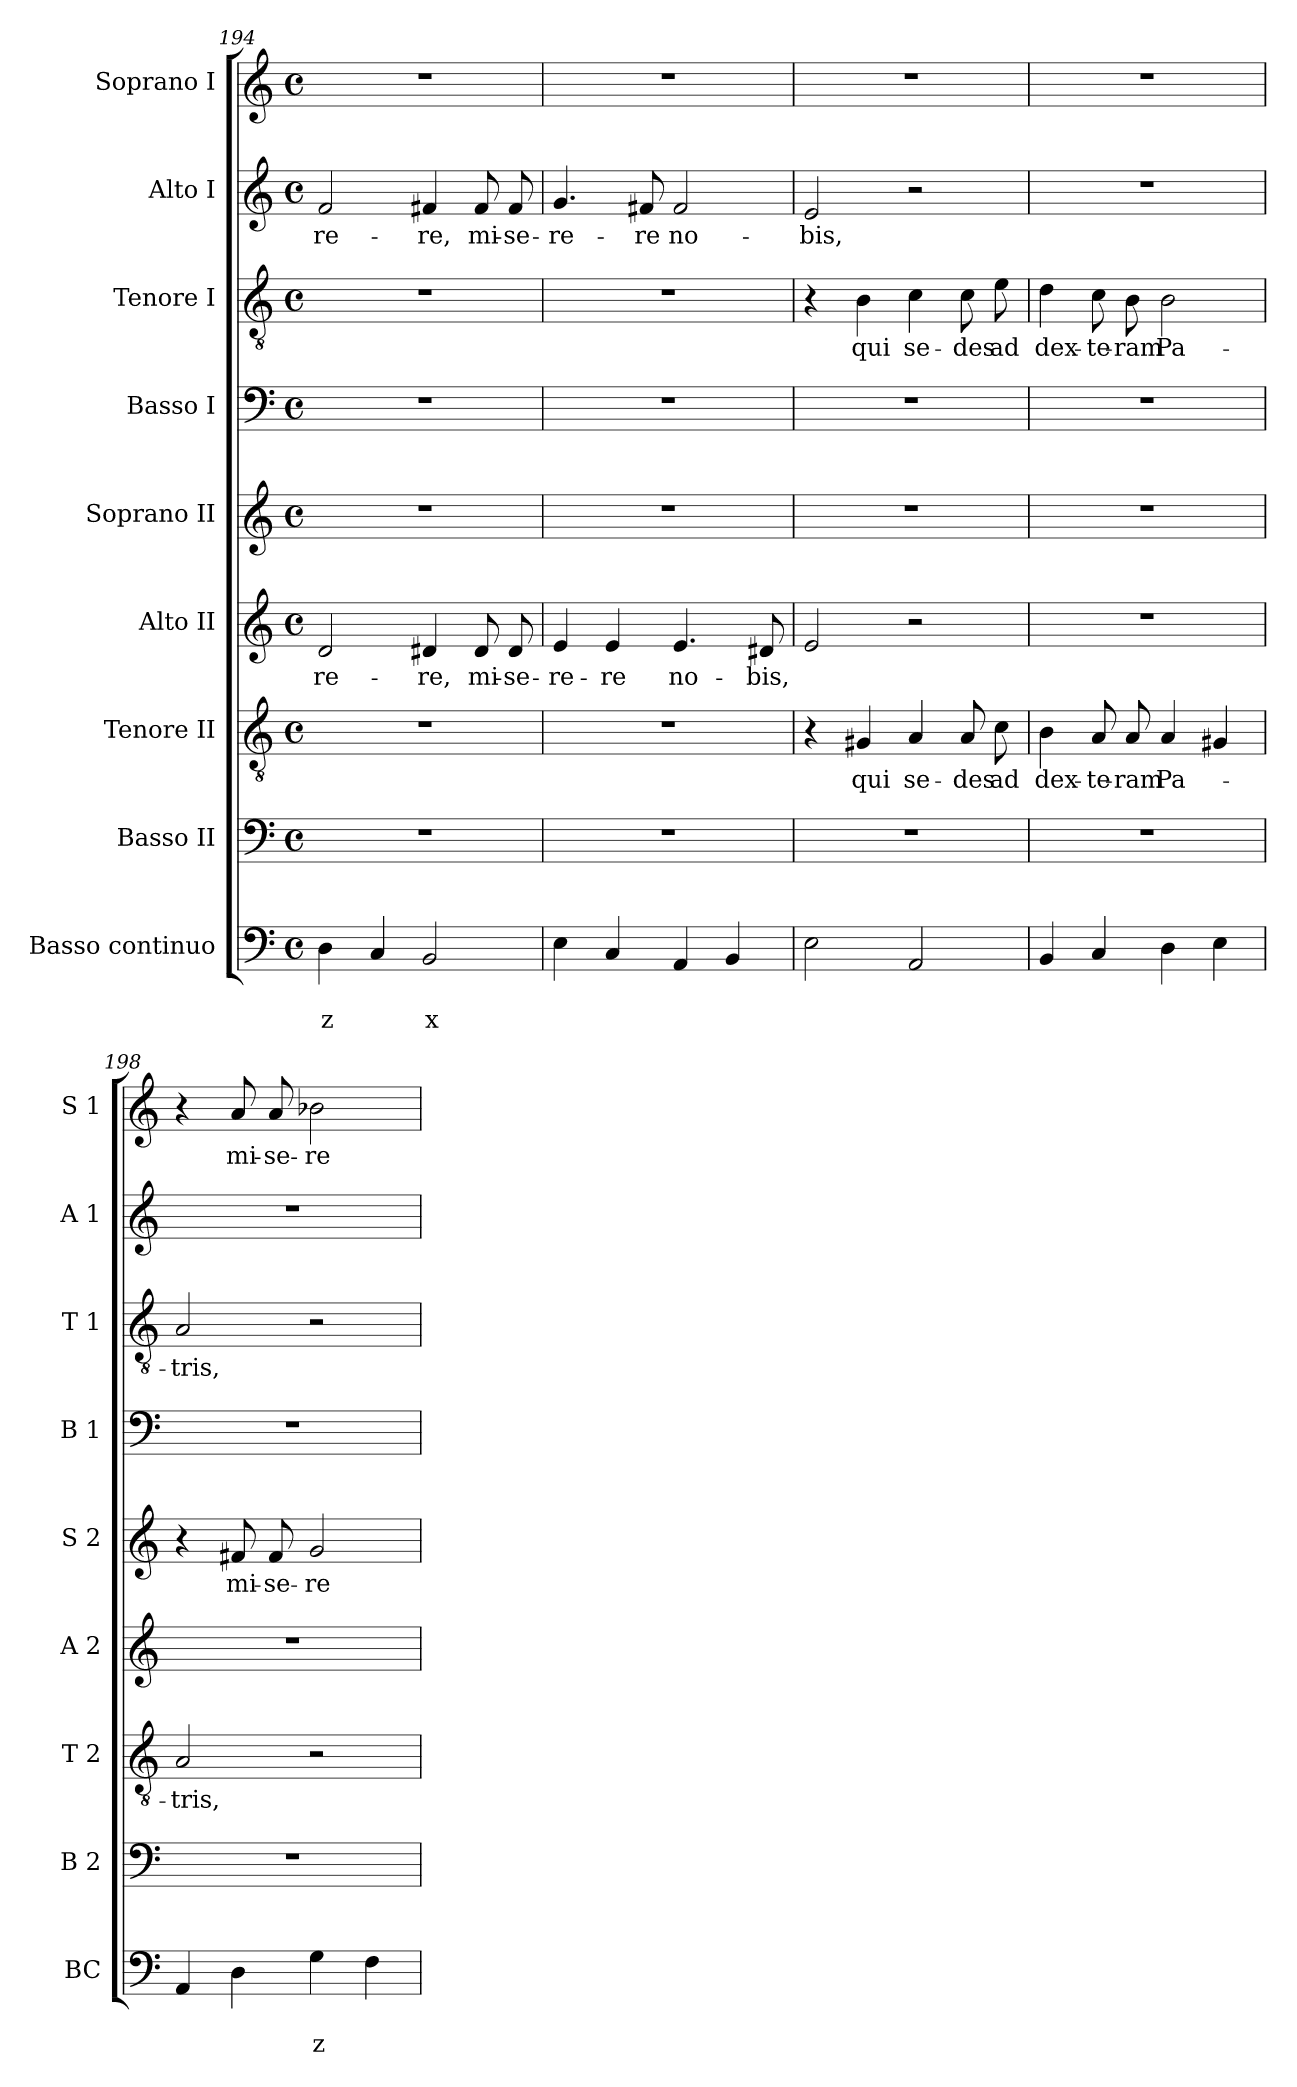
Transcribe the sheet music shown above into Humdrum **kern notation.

**kern	**text	**text	**kern	**kern	**text	**kern	**text	**kern	**text	**kern	**kern	**text	**kern	**text	**kern	**text
*part9	*part9	*part9	*part8	*part7	*part7	*part6	*part6	*part5	*part5	*part4	*part3	*part3	*part2	*part2	*part1	*part1
*staff9	*staff9	*staff9	*staff8	*staff7	*staff7	*staff6	*staff6	*staff5	*staff5	*staff4	*staff3	*staff3	*staff2	*staff2	*staff1	*staff1
*I"Basso continuo	*	*	*I"Basso II	*I"Tenore II	*	*I"Alto II	*	*I"Soprano II	*	*I"Basso I	*I"Tenore I	*	*I"Alto I	*	*I"Soprano I	*
*I'BC	*	*	*I'B 2	*I'T 2	*	*I'A 2	*	*I'S 2	*	*I'B 1	*I'T 1	*	*I'A 1	*	*I'S 1	*
*clefF4	*	*	*clefF4	*clefGv2	*	*clefG2	*	*clefG2	*	*clefF4	*clefGv2	*	*clefG2	*	*clefG2	*
*k[]	*	*	*k[]	*k[]	*	*k[]	*	*k[]	*	*k[]	*k[]	*	*k[]	*	*k[]	*
*C:	*	*	*C:	*C:	*	*C:	*	*C:	*	*C:	*C:	*	*C:	*	*C:	*
*M4/4	*	*	*M4/4	*M4/4	*	*M4/4	*	*M4/4	*	*M4/4	*M4/4	*	*M4/4	*	*M4/4	*
*met(c)	*	*	*met(c)	*met(c)	*	*met(c)	*	*met(c)	*	*met(c)	*met(c)	*	*met(c)	*	*met(c)	*
=194	=194	=194	=194	=194	=194	=194	=194	=194	=194	=194	=194	=194	=194	=194	=194	=194
!	!	!LO:LY:b	!	!	!	!	!LO:LY:b	!	!	!	!	!	!	!LO:LY:b	!	!
4D\	.	z	1r	1r	.	2d/	-re-	1r	.	1r	1r	.	2f/	-re-	1r	.
4C/	.	.	.	.	.	.	.	.	.	.	.	.	.	.	.	.
!	!	!LO:LY:b	!	!	!	!	!LO:LY:b	!	!	!	!	!	!	!LO:LY:b	!	!
2BB/	.	x	.	.	.	4d#X/	-re,	.	.	.	.	.	4f#X/	-re,	.	.
!	!	!	!	!	!	!	!LO:LY:b	!	!	!	!	!	!	!LO:LY:b	!	!
.	.	.	.	.	.	8d#/	mi-	.	.	.	.	.	8f#/	mi-	.	.
!	!	!	!	!	!	!	!LO:LY:b	!	!	!	!	!	!	!LO:LY:b	!	!
.	.	.	.	.	.	8d#/	-se-	.	.	.	.	.	8f#/	-se-	.	.
=195	=195	=195	=195	=195	=195	=195	=195	=195	=195	=195	=195	=195	=195	=195	=195	=195
!	!	!	!	!	!	!	!LO:LY:b	!	!	!	!	!	!	!LO:LY:b	!	!
4E\	.	.	1r	1r	.	4e/	-re-	1r	.	1r	1r	.	4.g/	-re-	1r	.
!	!	!	!	!	!	!	!LO:LY:b	!	!	!	!	!	!	!	!	!
4C/	.	.	.	.	.	4e/	-re	.	.	.	.	.	.	.	.	.
!	!	!	!	!	!	!	!	!	!	!	!	!	!	!LO:LY:b	!	!
.	.	.	.	.	.	.	.	.	.	.	.	.	8f#X/	-re	.	.
!	!	!	!	!	!	!	!LO:LY:b	!	!	!	!	!	!	!LO:LY:b	!	!
4AA/	.	.	.	.	.	4.e/	no-	.	.	.	.	.	2f#/	no-	.	.
4BB/	.	.	.	.	.	.	.	.	.	.	.	.	.	.	.	.
!	!	!	!	!	!	!	!LO:LY:b	!	!	!	!	!	!	!	!	!
.	.	.	.	.	.	8d#X/	-bis,	.	.	.	.	.	.	.	.	.
!!LO:PB:g=z
=196	=196	=196	=196	=196	=196	=196	=196	=196	=196	=196	=196	=196	=196	=196	=196	=196
!	!	!	!	!	!	!	!	!	!	!	!	!	!	!LO:LY:b	!	!
2E\	.	.	1r	4r	.	2e/	.	1r	.	1r	4r	.	2e/	-bis,	1r	.
!	!	!	!	!	!LO:LY:b	!	!	!	!	!	!	!LO:LY:b	!	!	!	!
.	.	.	.	4G#X/	qui	.	.	.	.	.	4B\	qui	.	.	.	.
!	!	!	!	!	!LO:LY:b	!	!	!	!	!	!	!LO:LY:b	!	!	!	!
2AA/	.	.	.	4A/	se-	2r	.	.	.	.	4c\	se-	2r	.	.	.
!	!	!	!	!	!LO:LY:b	!	!	!	!	!	!	!LO:LY:b	!	!	!	!
.	.	.	.	8A/	-des	.	.	.	.	.	8c\	-des	.	.	.	.
!	!	!	!	!	!LO:LY:b	!	!	!	!	!	!	!LO:LY:b	!	!	!	!
.	.	.	.	8c\	ad	.	.	.	.	.	8e\	ad	.	.	.	.
=197	=197	=197	=197	=197	=197	=197	=197	=197	=197	=197	=197	=197	=197	=197	=197	=197
!	!	!	!	!	!LO:LY:b	!	!	!	!	!	!	!LO:LY:b	!	!	!	!
4BB/	.	.	1r	4B\	dex-	1r	.	1r	.	1r	4d\	dex-	1r	.	1r	.
!	!	!	!	!	!LO:LY:b	!	!	!	!	!	!	!LO:LY:b	!	!	!	!
4C/	.	.	.	8A/	-te-	.	.	.	.	.	8c\	-te-	.	.	.	.
!	!	!	!	!	!LO:LY:b	!	!	!	!	!	!	!LO:LY:b	!	!	!	!
.	.	.	.	8A/	-ram	.	.	.	.	.	8B\	-ram	.	.	.	.
!	!	!	!	!	!LO:LY:b	!	!	!	!	!	!	!LO:LY:b	!	!	!	!
4D\	.	.	.	4A/	Pa-	.	.	.	.	.	2B\	Pa-	.	.	.	.
4E\	.	.	.	4G#X/	.	.	.	.	.	.	.	.	.	.	.	.
=198	=198	=198	=198	=198	=198	=198	=198	=198	=198	=198	=198	=198	=198	=198	=198	=198
!	!	!	!	!	!LO:LY:b	!	!	!	!	!	!	!LO:LY:b	!	!	!	!
4AA/	.	.	1r	2A/	-tris,	1r	.	4r	.	1r	2A/	-tris,	1r	.	4r	.
!	!	!	!	!	!	!	!	!	!LO:LY:b	!	!	!	!	!	!	!LO:LY:b
4D\	.	.	.	.	.	.	.	8f#X/	mi-	.	.	.	.	.	8a/	mi-
!	!	!	!	!	!	!	!	!	!LO:LY:b	!	!	!	!	!	!	!LO:LY:b
.	.	.	.	.	.	.	.	8f#/	-se-	.	.	.	.	.	8a/	-se-
!	!	!LO:LY:b	!	!	!	!	!	!	!LO:LY:b	!	!	!	!	!	!	!LO:LY:b
4G\	.	z	.	2r	.	.	.	2g/	-re-	.	2r	.	.	.	2b-X\	-re-
4F\	.	.	.	.	.	.	.	.	.	.	.	.	.	.	.	.
=	=	=	=	=	=	=	=	=	=	=	=	=	=	=	=	=
*-	*-	*-	*-	*-	*-	*-	*-	*-	*-	*-	*-	*-	*-	*-	*-	*-
